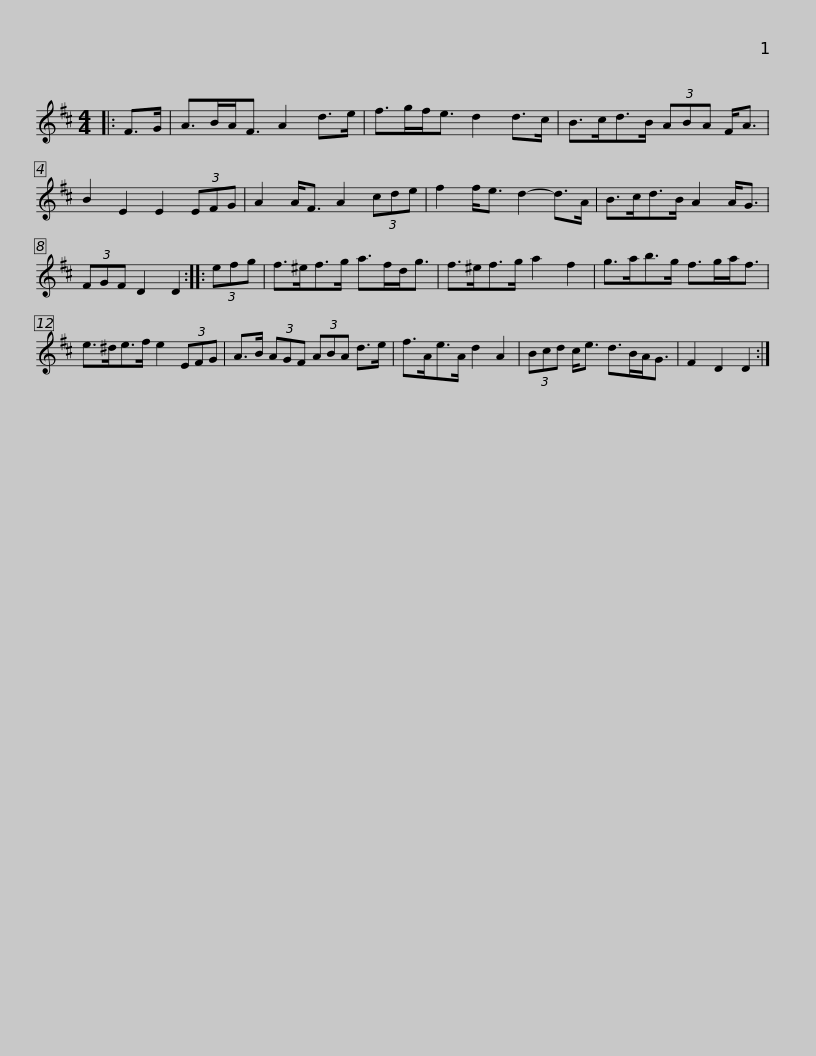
X:1
L:1/8
M:4/4
I:linebreak $
K:D
V:1 treble
V:1
|: F>G | A>BA<F A2 d>e | f>gf<e d2 d>c | B>cd>B (3ABA F<A | B2 E2 E2 (3EFG | %5
 A2 A<F A2 (3cde |$ f2 f<e d2- d>A | B>cd>B A2 A<G | (3FGF D2 D2 :: (3efg | %10
 f>^ef>g a>fd<g | f>^ef>g a2 f2 |$ g>ab>g f>ga<f | e>^de>f e2 (3EFG | A>B (3AGF (3ABA d>e | %15
 f>Ae>A d2 A2 |$ (3Bcd c<e d>BA<G | F2 D2 D2 :| %18
